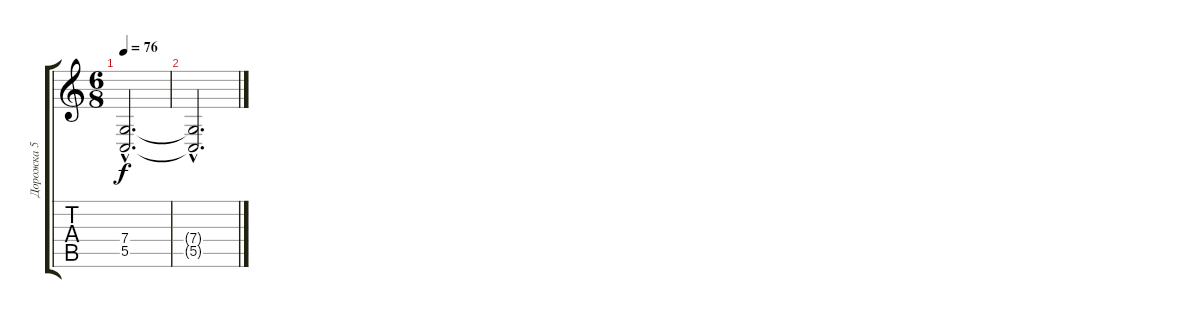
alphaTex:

\track ("Дорожка 5" "Дорожка 5") {instrument lead2sawtooth}
\staff {score tabs}
\tuning (D4 A3 F3 C3 G2 D2) {hide}
\ts (6 8)
\tempo 76
\clef g2
\ks c
(7.4{hac} 5.5{hac}).2{d dy f} |
(7.4{hac t} 5.5{hac t}).2{d}
